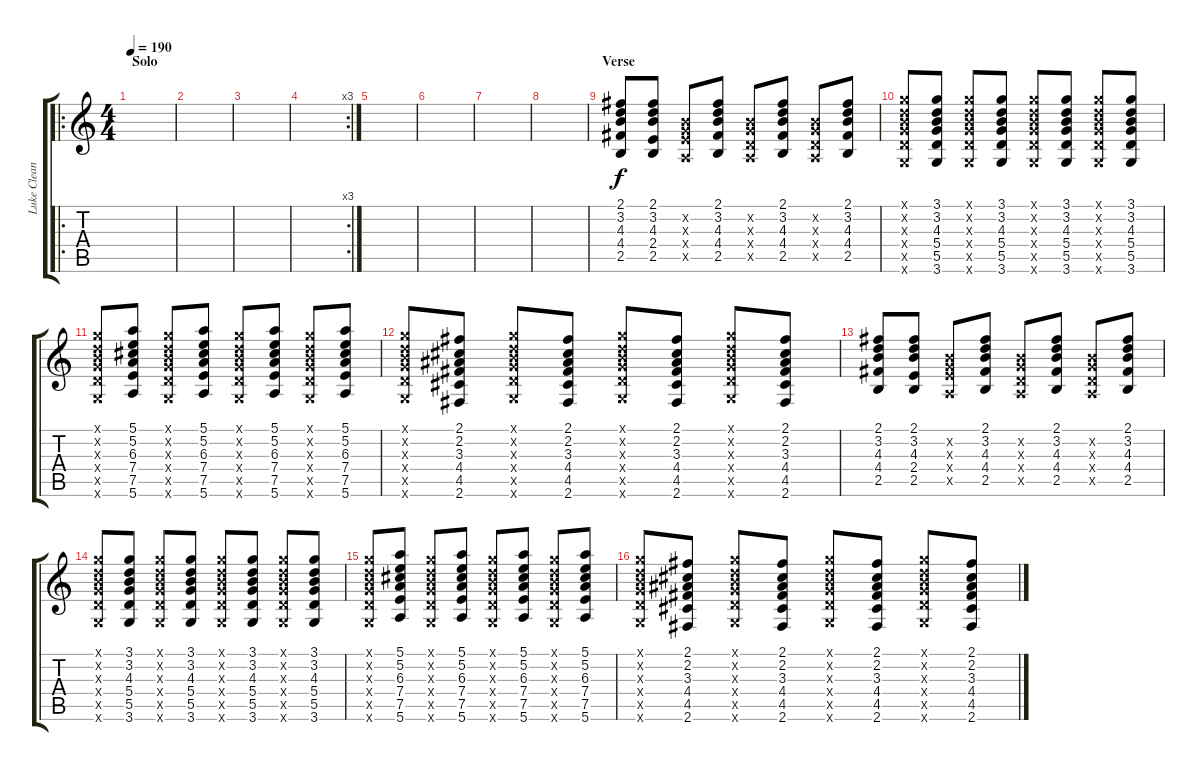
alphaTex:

\track ("Luke Clean" "Luke Clean") {instrument electricguitarclean}
\staff {score tabs}
\tuning (E4 B3 G3 D3 A2 E2) {hide}
\ro
\ts (4 4)
\section ("" "Solo")
\tempo 190
\clef g2
\ks c
|
|
|
\rc 3
|
|
|
|
|
\section ("" "Verse")
(2.1 3.2 4.3 4.4 2.5).8 (2.1 3.2 4.3 2.4 2.5).8 (0.2{x} 0.3{x} 2.4{x} 0.5{x}).8 (2.1 3.2 4.3 4.4 2.5).8 (0.2{x} 0.3{x} 0.4{x} 0.5{x}).8 (2.1 3.2 4.3 4.4 2.5).8 (0.2{x} 0.3{x} 0.4{x} 0.5{x}).8 (2.1 3.2 4.3 4.4 2.5).8 |
(3.1{x} 3.2{x} 4.3{x} 5.4{x} 5.5{x} 3.6{x}).8 (3.1 3.2 4.3 5.4 5.5 3.6).8 (3.1{x} 3.2{x} 4.3{x} 5.4{x} 5.5{x} 3.6{x}).8 (3.1 3.2 4.3 5.4 5.5 3.6).8 (3.1{x} 3.2{x} 4.3{x} 5.4{x} 5.5{x} 3.6{x}).8 (3.1 3.2 4.3 5.4 5.5 3.6).8 (3.1{x} 3.2{x} 4.3{x} 5.4{x} 5.5{x} 3.6{x}).8 (3.1 3.2 4.3 5.4 5.5 3.6).8 |
(3.1{x} 3.2{x} 4.3{x} 5.4{x} 5.5{x} 3.6{x}).8 (5.1 5.2 6.3 7.4 7.5 5.6).8 (3.1{x} 3.2{x} 4.3{x} 5.4{x} 5.5{x} 3.6{x}).8 (5.1 5.2 6.3 7.4 7.5 5.6).8 (3.1{x} 3.2{x} 4.3{x} 5.4{x} 5.5{x} 3.6{x}).8 (5.1 5.2 6.3 7.4 7.5 5.6).8 (3.1{x} 3.2{x} 4.3{x} 5.4{x} 5.5{x} 3.6{x}).8 (5.1 5.2 6.3 7.4 7.5 5.6).8 |
(3.1{x} 3.2{x} 4.3{x} 5.4{x} 5.5{x} 3.6{x}).8 (2.1 2.2 3.3 4.4 4.5 2.6).8 (3.1{x} 3.2{x} 4.3{x} 5.4{x} 5.5{x} 3.6{x}).8 (2.1 2.2 3.3 4.4 4.5 2.6).8 (3.1{x} 3.2{x} 4.3{x} 5.4{x} 5.5{x} 3.6{x}).8 (2.1 2.2 3.3 4.4 4.5 2.6).8 (3.1{x} 3.2{x} 4.3{x} 5.4{x} 5.5{x} 3.6{x}).8 (2.1 2.2 3.3 4.4 4.5 2.6).8 |
(2.1 3.2 4.3 4.4 2.5).8 (2.1 3.2 4.3 2.4 2.5).8 (0.2{x} 0.3{x} 2.4{x} 0.5{x}).8 (2.1 3.2 4.3 4.4 2.5).8 (0.2{x} 0.3{x} 0.4{x} 0.5{x}).8 (2.1 3.2 4.3 4.4 2.5).8 (0.2{x} 0.3{x} 0.4{x} 0.5{x}).8 (2.1 3.2 4.3 4.4 2.5).8 |
(3.1{x} 3.2{x} 4.3{x} 5.4{x} 5.5{x} 3.6{x}).8 (3.1 3.2 4.3 5.4 5.5 3.6).8 (3.1{x} 3.2{x} 4.3{x} 5.4{x} 5.5{x} 3.6{x}).8 (3.1 3.2 4.3 5.4 5.5 3.6).8 (3.1{x} 3.2{x} 4.3{x} 5.4{x} 5.5{x} 3.6{x}).8 (3.1 3.2 4.3 5.4 5.5 3.6).8 (3.1{x} 3.2{x} 4.3{x} 5.4{x} 5.5{x} 3.6{x}).8 (3.1 3.2 4.3 5.4 5.5 3.6).8 |
(3.1{x} 3.2{x} 4.3{x} 5.4{x} 5.5{x} 3.6{x}).8 (5.1 5.2 6.3 7.4 7.5 5.6).8 (3.1{x} 3.2{x} 4.3{x} 5.4{x} 5.5{x} 3.6{x}).8 (5.1 5.2 6.3 7.4 7.5 5.6).8 (3.1{x} 3.2{x} 4.3{x} 5.4{x} 5.5{x} 3.6{x}).8 (5.1 5.2 6.3 7.4 7.5 5.6).8 (3.1{x} 3.2{x} 4.3{x} 5.4{x} 5.5{x} 3.6{x}).8 (5.1 5.2 6.3 7.4 7.5 5.6).8 |
(3.1{x} 3.2{x} 4.3{x} 5.4{x} 5.5{x} 3.6{x}).8 (2.1 2.2 3.3 4.4 4.5 2.6).8 (3.1{x} 3.2{x} 4.3{x} 5.4{x} 5.5{x} 3.6{x}).8 (2.1 2.2 3.3 4.4 4.5 2.6).8 (3.1{x} 3.2{x} 4.3{x} 5.4{x} 5.5{x} 3.6{x}).8 (2.1 2.2 3.3 4.4 4.5 2.6).8 (3.1{x} 3.2{x} 4.3{x} 5.4{x} 5.5{x} 3.6{x}).8 (2.1 2.2 3.3 4.4 4.5 2.6).8
